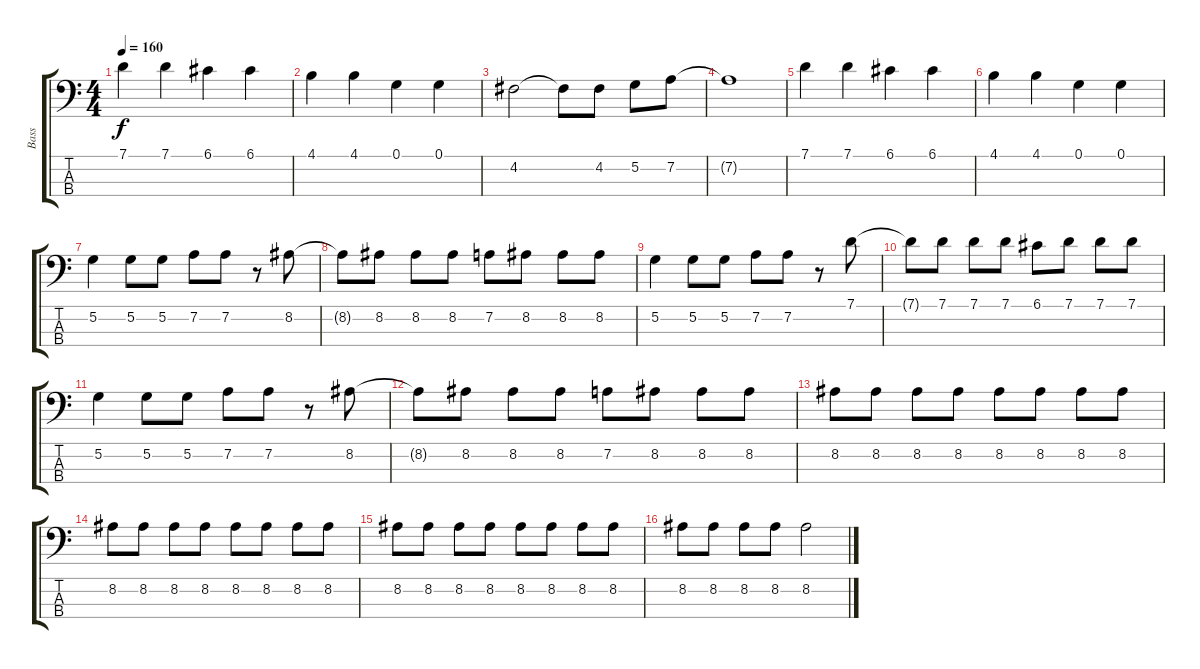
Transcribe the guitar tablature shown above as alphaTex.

\track ("Bass" "Bass") {instrument electricbassfinger}
\staff {score tabs}
\tuning (G2 D2 A1 E1) {hide}
\ts (4 4)
\tempo 160
\clef f4
\ks c
7.1.4{dy f} 7.1.4 6.1.4 6.1.4 |
4.1.4 4.1.4 0.1.4 0.1.4 |
4.2.2 4.2{t}.8 4.2.8 5.2.8 7.2.8 |
7.2{t}.1 |
7.1.4 7.1.4 6.1.4 6.1.4 |
4.1.4 4.1.4 0.1.4 0.1.4 |
5.2.4 5.2.8 5.2.8 7.2.8 7.2.8 r.8 8.2.8 |
8.2{t}.8 8.2.8 8.2.8 8.2.8 7.2.8 8.2.8 8.2.8 8.2.8 |
5.2.4 5.2.8 5.2.8 7.2.8 7.2.8 r.8 7.1.8 |
7.1{t}.8 7.1.8 7.1.8 7.1.8 6.1.8 7.1.8 7.1.8 7.1.8 |
5.2.4 5.2.8 5.2.8 7.2.8 7.2.8 r.8 8.2.8 |
8.2{t}.8 8.2.8 8.2.8 8.2.8 7.2.8 8.2.8 8.2.8 8.2.8 |
8.2.8 8.2.8 8.2.8 8.2.8 8.2.8 8.2.8 8.2.8 8.2.8 |
8.2.8 8.2.8 8.2.8 8.2.8 8.2.8 8.2.8 8.2.8 8.2.8 |
8.2.8 8.2.8 8.2.8 8.2.8 8.2.8 8.2.8 8.2.8 8.2.8 |
8.2.8 8.2.8 8.2.8 8.2.8 8.2.2
